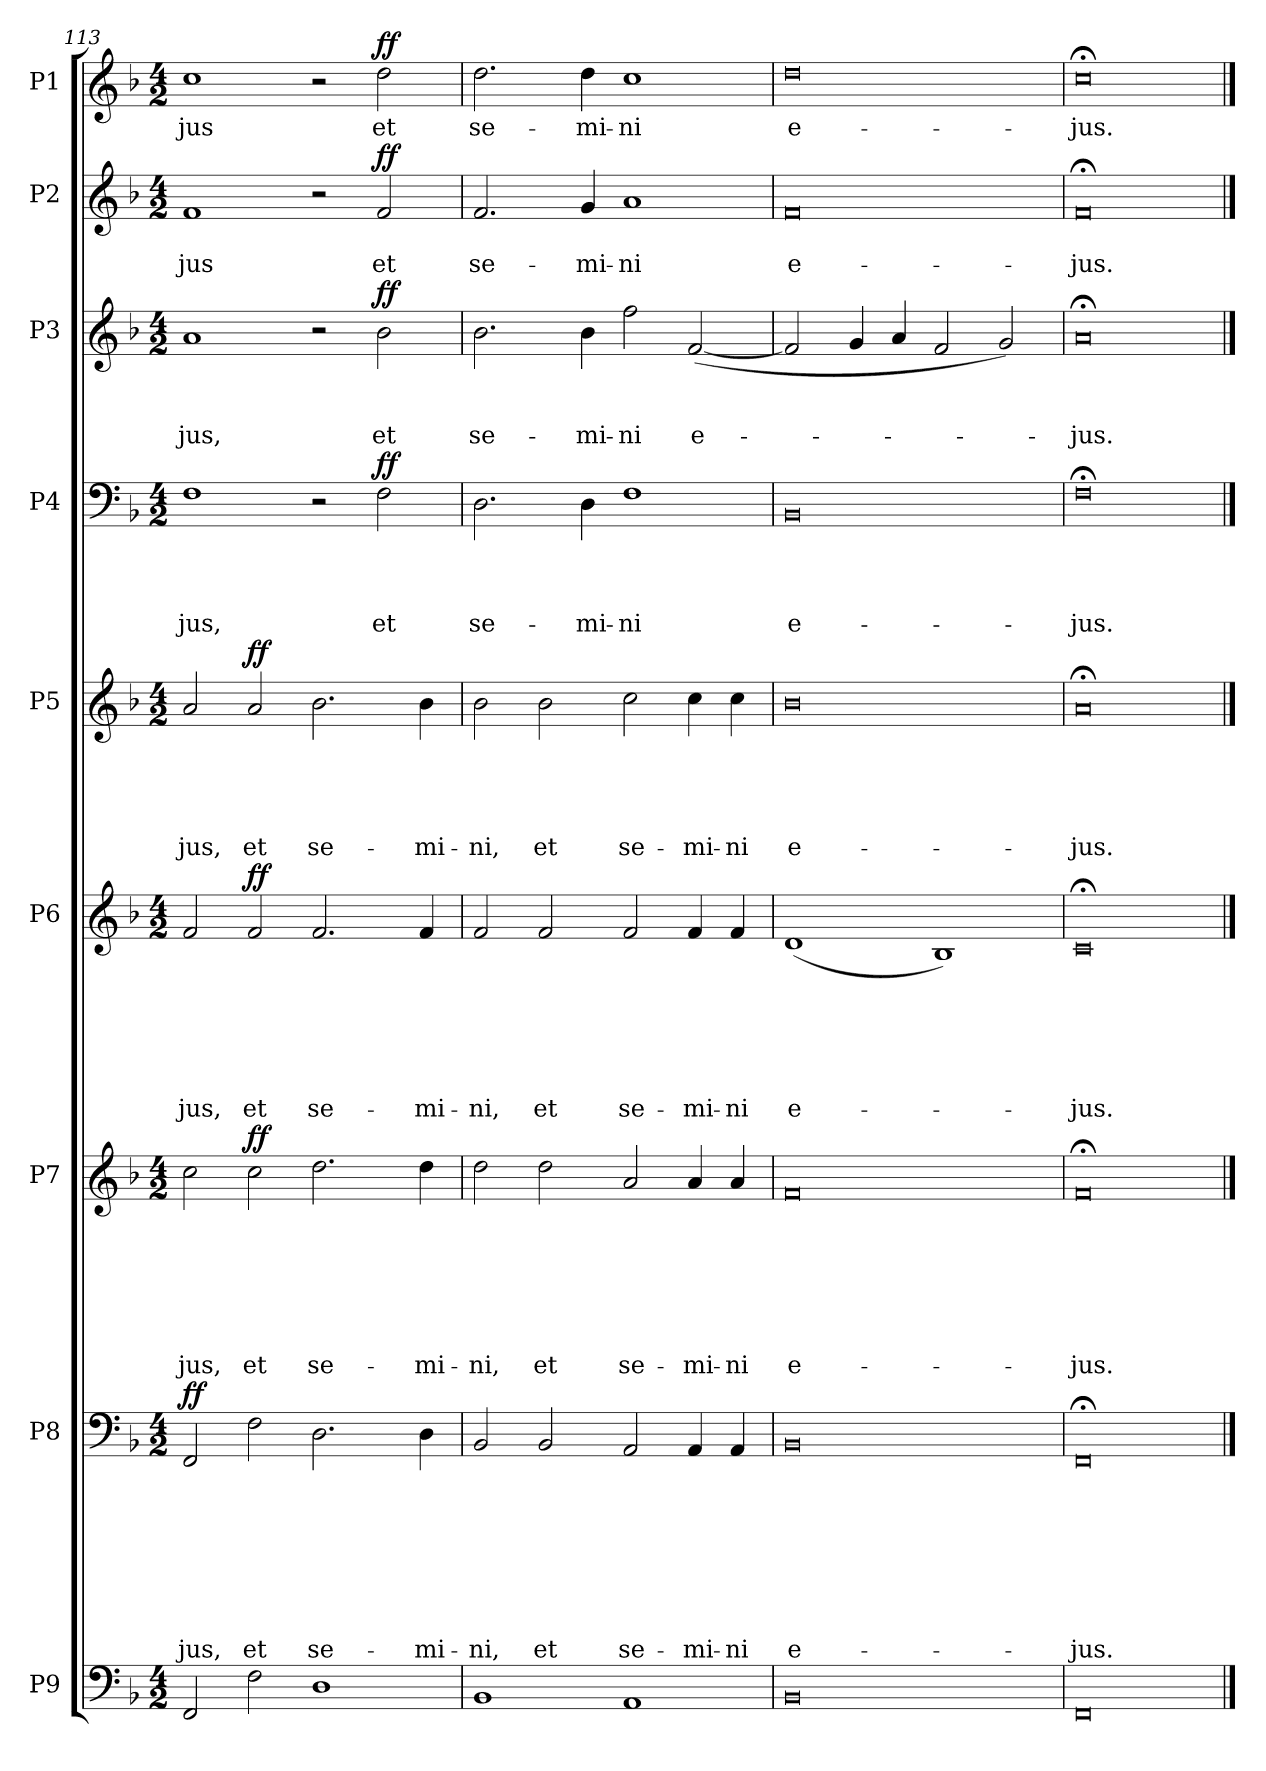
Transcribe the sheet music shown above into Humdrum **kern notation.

**kern	**kern	**text	**text	**text	**text	**text	**text	**text	**text	**dynam	**kern	**text	**text	**text	**text	**text	**text	**text	**dynam	**kern	**text	**text	**text	**text	**text	**text	**dynam	**kern	**text	**text	**text	**text	**text	**dynam	**kern	**text	**text	**text	**text	**dynam	**kern	**text	**text	**text	**dynam	**kern	**text	**text	**dynam	**kern	**text	**dynam
*part9	*part8	*part8	*part8	*part8	*part8	*part8	*part8	*part8	*part8	*part8	*part7	*part7	*part7	*part7	*part7	*part7	*part7	*part7	*part7	*part6	*part6	*part6	*part6	*part6	*part6	*part6	*part6	*part5	*part5	*part5	*part5	*part5	*part5	*part5	*part4	*part4	*part4	*part4	*part4	*part4	*part3	*part3	*part3	*part3	*part3	*part2	*part2	*part2	*part2	*part1	*part1	*part1
*staff9	*staff8	*staff8	*staff8	*staff8	*staff8	*staff8	*staff8	*staff8	*staff8	*staff8	*staff7	*staff7	*staff7	*staff7	*staff7	*staff7	*staff7	*staff7	*staff7	*staff6	*staff6	*staff6	*staff6	*staff6	*staff6	*staff6	*staff6	*staff5	*staff5	*staff5	*staff5	*staff5	*staff5	*staff5	*staff4	*staff4	*staff4	*staff4	*staff4	*staff4	*staff3	*staff3	*staff3	*staff3	*staff3	*staff2	*staff2	*staff2	*staff2	*staff1	*staff1	*staff1
*I"P9	*I"P8	*	*	*	*	*	*	*	*	*	*I"P7	*	*	*	*	*	*	*	*	*I"P6	*	*	*	*	*	*	*	*I"P5	*	*	*	*	*	*	*I"P4	*	*	*	*	*	*I"P3	*	*	*	*	*I"P2	*	*	*	*I"P1	*	*
*clefF4	*clefF4	*	*	*	*	*	*	*	*	*	*clefG2	*	*	*	*	*	*	*	*	*clefG2	*	*	*	*	*	*	*	*clefG2	*	*	*	*	*	*	*clefF4	*	*	*	*	*	*clefG2	*	*	*	*	*clefG2	*	*	*	*clefG2	*	*
*	*	*	*	*	*	*	*	*	*	*	*ITrd7c12	*	*	*	*	*	*	*	*	*	*	*	*	*	*	*	*	*	*	*	*	*	*	*	*	*	*	*	*	*	*ITrd7c12	*	*	*	*	*	*	*	*	*	*	*
*k[b-]	*k[b-]	*	*	*	*	*	*	*	*	*	*k[b-]	*	*	*	*	*	*	*	*	*k[b-]	*	*	*	*	*	*	*	*k[b-]	*	*	*	*	*	*	*k[b-]	*	*	*	*	*	*k[b-]	*	*	*	*	*k[b-]	*	*	*	*k[b-]	*	*
*F:	*F:	*	*	*	*	*	*	*	*	*	*F:	*	*	*	*	*	*	*	*	*F:	*	*	*	*	*	*	*	*F:	*	*	*	*	*	*	*F:	*	*	*	*	*	*F:	*	*	*	*	*F:	*	*	*	*F:	*	*
*M4/2	*M4/2	*	*	*	*	*	*	*	*	*	*M4/2	*	*	*	*	*	*	*	*	*M4/2	*	*	*	*	*	*	*	*M4/2	*	*	*	*	*	*	*M4/2	*	*	*	*	*	*M4/2	*	*	*	*	*M4/2	*	*	*	*M4/2	*	*
=113	=113	=113	=113	=113	=113	=113	=113	=113	=113	=113	=113	=113	=113	=113	=113	=113	=113	=113	=113	=113	=113	=113	=113	=113	=113	=113	=113	=113	=113	=113	=113	=113	=113	=113	=113	=113	=113	=113	=113	=113	=113	=113	=113	=113	=113	=113	=113	=113	=113	=113	=113	=113
!	!	!	!	!	!	!	!	!	!LO:LY:b	!LO:DY:a	!	!	!	!	!	!	!	!LO:LY:b	!	!	!	!	!	!	!	!LO:LY:b	!	!	!	!	!	!	!LO:LY:b	!	!	!	!	!	!LO:LY:b	!	!	!	!	!LO:LY:b	!	!	!	!LO:LY:b	!	!	!LO:LY:b	!
2FF/	2FF/	.	.	.	.	.	.	.	-jus,	ff	2c\	.	.	.	.	.	.	-jus,	.	2f/	.	.	.	.	.	-jus,	.	2a/	.	.	.	.	-jus,	.	1F	.	.	.	-jus,	.	1A	.	.	-jus,	.	1f	.	-jus	.	1cc	-jus	.
!	!	!	!	!	!	!	!	!	!LO:LY:b	!	!	!	!	!	!	!	!	!LO:LY:b	!LO:DY:a	!	!	!	!	!	!	!LO:LY:b	!LO:DY:a	!	!	!	!	!	!LO:LY:b	!LO:DY:a	!	!	!	!	!	!	!	!	!	!	!	!	!	!	!	!	!	!
2F\	2F\	.	.	.	.	.	.	.	et	.	2c\	.	.	.	.	.	.	et	ff	2f/	.	.	.	.	.	et	ff	2a/	.	.	.	.	et	ff	.	.	.	.	.	.	.	.	.	.	.	.	.	.	.	.	.	.
!	!	!	!	!	!	!	!	!	!LO:LY:b	!	!	!	!	!	!	!	!	!LO:LY:b	!	!	!	!	!	!	!	!LO:LY:b	!	!	!	!	!	!	!LO:LY:b	!	!	!	!	!	!	!	!	!	!	!	!	!	!	!	!	!	!	!
1D	2.D\	.	.	.	.	.	.	.	se-	.	2.d\	.	.	.	.	.	.	se-	.	2.f/	.	.	.	.	.	se-	.	2.b-\	.	.	.	.	se-	.	2r	.	.	.	.	.	2r	.	.	.	.	2r	.	.	.	2r	.	.
!	!	!	!	!	!	!	!	!	!	!	!	!	!	!	!	!	!	!	!	!	!	!	!	!	!	!	!	!	!	!	!	!	!	!	!	!	!	!	!LO:LY:b	!LO:DY:a	!	!	!	!LO:LY:b	!LO:DY:a	!	!	!LO:LY:b	!LO:DY:a	!	!LO:LY:b	!LO:DY:a
.	.	.	.	.	.	.	.	.	.	.	.	.	.	.	.	.	.	.	.	.	.	.	.	.	.	.	.	.	.	.	.	.	.	.	2F\	.	.	.	et	ff	2B-\	.	.	et	ff	2f/	.	et	ff	2dd\	et	ff
!	!	!	!	!	!	!	!	!	!LO:LY:b	!	!	!	!	!	!	!	!	!LO:LY:b	!	!	!	!	!	!	!	!LO:LY:b	!	!	!	!	!	!	!LO:LY:b	!	!	!	!	!	!	!	!	!	!	!	!	!	!	!	!	!	!	!
.	4D\	.	.	.	.	.	.	.	-mi-	.	4d\	.	.	.	.	.	.	-mi-	.	4f/	.	.	.	.	.	-mi-	.	4b-\	.	.	.	.	-mi-	.	.	.	.	.	.	.	.	.	.	.	.	.	.	.	.	.	.	.
=114	=114	=114	=114	=114	=114	=114	=114	=114	=114	=114	=114	=114	=114	=114	=114	=114	=114	=114	=114	=114	=114	=114	=114	=114	=114	=114	=114	=114	=114	=114	=114	=114	=114	=114	=114	=114	=114	=114	=114	=114	=114	=114	=114	=114	=114	=114	=114	=114	=114	=114	=114	=114
!	!	!	!	!	!	!	!	!	!LO:LY:b	!	!	!	!	!	!	!	!	!LO:LY:b	!	!	!	!	!	!	!	!LO:LY:b	!	!	!	!	!	!	!LO:LY:b	!	!	!	!	!	!LO:LY:b	!	!	!	!	!LO:LY:b	!	!	!	!LO:LY:b	!	!	!LO:LY:b	!
1BB-	2BB-/	.	.	.	.	.	.	.	-ni,	.	2d\	.	.	.	.	.	.	-ni,	.	2f/	.	.	.	.	.	-ni,	.	2b-\	.	.	.	.	-ni,	.	2.D\	.	.	.	se-	.	2.B-\	.	.	se-	.	2.f/	.	se-	.	2.dd\	se-	.
!	!	!	!	!	!	!	!	!	!LO:LY:b	!	!	!	!	!	!	!	!	!LO:LY:b	!	!	!	!	!	!	!	!LO:LY:b	!	!	!	!	!	!	!LO:LY:b	!	!	!	!	!	!	!	!	!	!	!	!	!	!	!	!	!	!	!
.	2BB-/	.	.	.	.	.	.	.	et	.	2d\	.	.	.	.	.	.	et	.	2f/	.	.	.	.	.	et	.	2b-\	.	.	.	.	et	.	.	.	.	.	.	.	.	.	.	.	.	.	.	.	.	.	.	.
!	!	!	!	!	!	!	!	!	!	!	!	!	!	!	!	!	!	!	!	!	!	!	!	!	!	!	!	!	!	!	!	!	!	!	!	!	!	!	!LO:LY:b	!	!	!	!	!LO:LY:b	!	!	!	!LO:LY:b	!	!	!LO:LY:b	!
.	.	.	.	.	.	.	.	.	.	.	.	.	.	.	.	.	.	.	.	.	.	.	.	.	.	.	.	.	.	.	.	.	.	.	4D\	.	.	.	-mi-	.	4B-\	.	.	-mi-	.	4g/	.	-mi-	.	4dd\	-mi-	.
!	!	!	!	!	!	!	!	!	!LO:LY:b	!	!	!	!	!	!	!	!	!LO:LY:b	!	!	!	!	!	!	!	!LO:LY:b	!	!	!	!	!	!	!LO:LY:b	!	!	!	!	!	!LO:LY:b	!	!	!	!	!LO:LY:b	!	!	!	!LO:LY:b	!	!	!LO:LY:b	!
1AA	2AA/	.	.	.	.	.	.	.	se-	.	2A/	.	.	.	.	.	.	se-	.	2f/	.	.	.	.	.	se-	.	2cc\	.	.	.	.	se-	.	1F	.	.	.	-ni	.	2f\	.	.	-ni	.	1a	.	-ni	.	1cc	-ni	.
!	!	!	!	!	!	!	!	!	!LO:LY:b	!	!	!	!	!	!	!	!	!LO:LY:b	!	!	!	!	!	!	!	!LO:LY:b	!	!	!	!	!	!	!LO:LY:b	!	!	!	!	!	!	!	!	!	!	!LO:LY:b	!	!	!	!	!	!	!	!
.	4AA/	.	.	.	.	.	.	.	-mi-	.	4A/	.	.	.	.	.	.	-mi-	.	4f/	.	.	.	.	.	-mi-	.	4cc\	.	.	.	.	-mi-	.	.	.	.	.	.	.	(<[<2F/	.	.	e-	.	.	.	.	.	.	.	.
!	!	!	!	!	!	!	!	!	!LO:LY:b	!	!	!	!	!	!	!	!	!LO:LY:b	!	!	!	!	!	!	!	!LO:LY:b	!	!	!	!	!	!	!LO:LY:b	!	!	!	!	!	!	!	!	!	!	!	!	!	!	!	!	!	!	!
.	4AA/	.	.	.	.	.	.	.	-ni	.	4A/	.	.	.	.	.	.	-ni	.	4f/	.	.	.	.	.	-ni	.	4cc\	.	.	.	.	-ni	.	.	.	.	.	.	.	.	.	.	.	.	.	.	.	.	.	.	.
=115	=115	=115	=115	=115	=115	=115	=115	=115	=115	=115	=115	=115	=115	=115	=115	=115	=115	=115	=115	=115	=115	=115	=115	=115	=115	=115	=115	=115	=115	=115	=115	=115	=115	=115	=115	=115	=115	=115	=115	=115	=115	=115	=115	=115	=115	=115	=115	=115	=115	=115	=115	=115
!	!	!	!	!	!	!	!	!	!LO:LY:b	!	!	!	!	!	!	!	!	!LO:LY:b	!	!	!	!	!	!	!	!LO:LY:b	!	!	!	!	!	!	!LO:LY:b	!	!	!	!	!	!LO:LY:b	!	!	!	!	!	!	!	!	!LO:LY:b	!	!	!LO:LY:b	!
0BB-	0BB-	.	.	.	.	.	.	.	e-	.	0F	.	.	.	.	.	.	e-	.	(<1d	.	.	.	.	.	e-	.	0b-	.	.	.	.	e-	.	0BB-	.	.	.	e-	.	2F/]	.	.	.	.	0f	.	e-	.	0dd	e-	.
.	.	.	.	.	.	.	.	.	.	.	.	.	.	.	.	.	.	.	.	.	.	.	.	.	.	.	.	.	.	.	.	.	.	.	.	.	.	.	.	.	4G/	.	.	.	.	.	.	.	.	.	.	.
.	.	.	.	.	.	.	.	.	.	.	.	.	.	.	.	.	.	.	.	.	.	.	.	.	.	.	.	.	.	.	.	.	.	.	.	.	.	.	.	.	4A/	.	.	.	.	.	.	.	.	.	.	.
.	.	.	.	.	.	.	.	.	.	.	.	.	.	.	.	.	.	.	.	1B-)	.	.	.	.	.	.	.	.	.	.	.	.	.	.	.	.	.	.	.	.	2F/	.	.	.	.	.	.	.	.	.	.	.
.	.	.	.	.	.	.	.	.	.	.	.	.	.	.	.	.	.	.	.	.	.	.	.	.	.	.	.	.	.	.	.	.	.	.	.	.	.	.	.	.	2G/)	.	.	.	.	.	.	.	.	.	.	.
=116	=116	=116	=116	=116	=116	=116	=116	=116	=116	=116	=116	=116	=116	=116	=116	=116	=116	=116	=116	=116	=116	=116	=116	=116	=116	=116	=116	=116	=116	=116	=116	=116	=116	=116	=116	=116	=116	=116	=116	=116	=116	=116	=116	=116	=116	=116	=116	=116	=116	=116	=116	=116
!	!	!	!	!	!	!	!	!	!LO:LY:b	!	!	!	!	!	!	!	!	!LO:LY:b	!	!	!	!	!	!	!	!LO:LY:b	!	!	!	!	!	!	!LO:LY:b	!	!	!	!	!	!LO:LY:b	!	!	!	!	!LO:LY:b	!	!	!	!LO:LY:b	!	!	!LO:LY:b	!
0FF	0FF;	.	.	.	.	.	.	.	-jus.	.	0F;	.	.	.	.	.	.	-jus.	.	0c;	.	.	.	.	.	-jus.	.	0a;	.	.	.	.	-jus.	.	0F;<	.	.	.	-jus.	.	0A;	.	.	-jus.	.	0f;	.	-jus.	.	0cc;<	-jus.	.
==	==	==	==	==	==	==	==	==	==	==	==	==	==	==	==	==	==	==	==	==	==	==	==	==	==	==	==	==	==	==	==	==	==	==	==	==	==	==	==	==	==	==	==	==	==	==	==	==	==	==	==	==
*-	*-	*-	*-	*-	*-	*-	*-	*-	*-	*-	*-	*-	*-	*-	*-	*-	*-	*-	*-	*-	*-	*-	*-	*-	*-	*-	*-	*-	*-	*-	*-	*-	*-	*-	*-	*-	*-	*-	*-	*-	*-	*-	*-	*-	*-	*-	*-	*-	*-	*-	*-	*-
